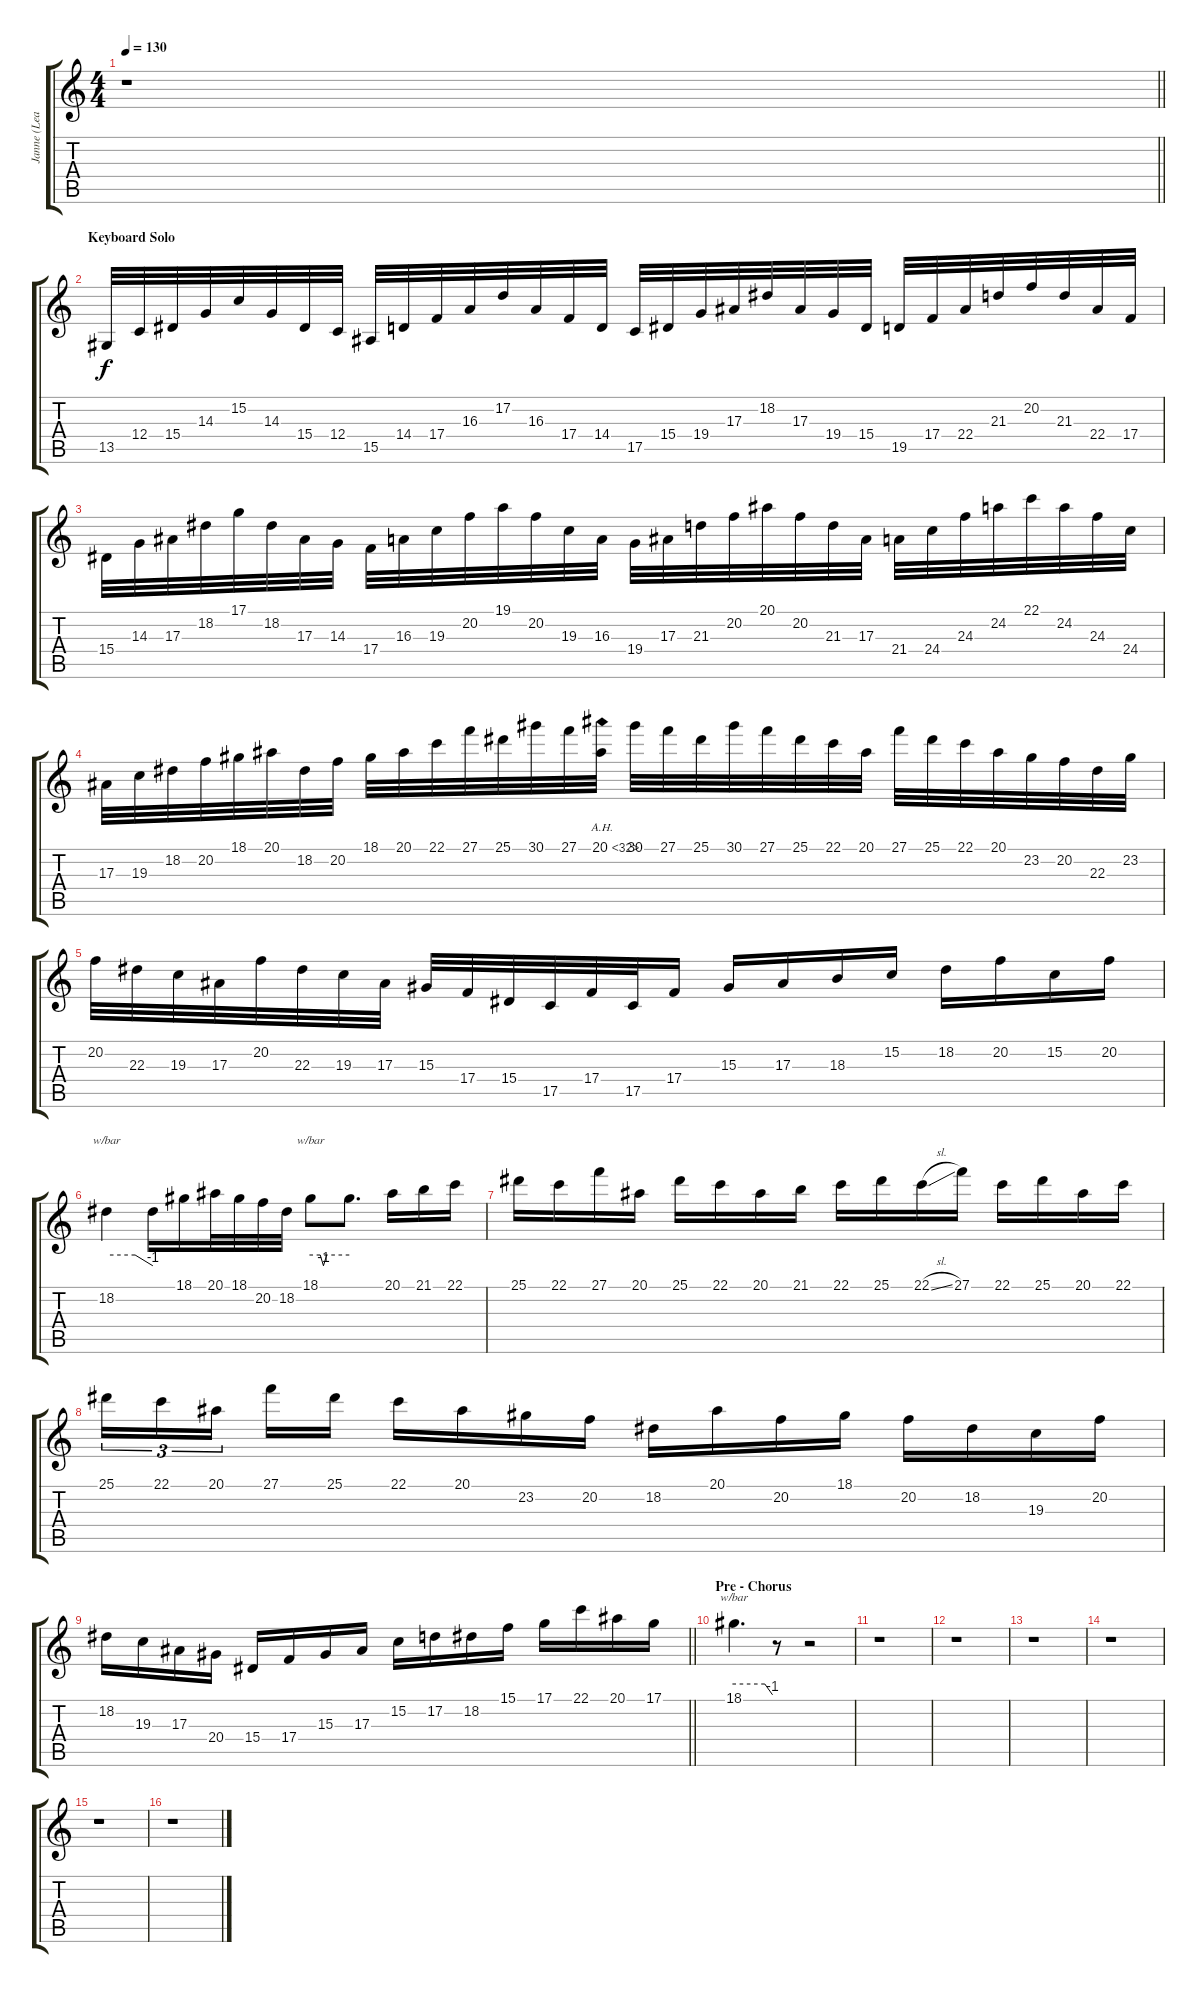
\track ("Janne (Lead I)" "Janne (Lea") {instrument lead2sawtooth}
\staff {score tabs}
\tuning (D4 A3 F3 C3 G2 C2) {hide}
\ts (4 4)
\tempo 130
\clef g2
\barLineRight lightlight
\ks c
r.1{dy f} |
\section ("" "Keyboard Solo")
13.5.32{volume 13 balance 8 instrument lead2sawtooth} 12.4.32 15.4.32 14.3.32 15.2.32 14.3.32 15.4.32 12.4.32 15.5.32 14.4.32 17.4.32 16.3.32 17.2.32 16.3.32 17.4.32 14.4.32 17.5.32 15.4.32 19.4.32 17.3.32 18.2.32 17.3.32 19.4.32 15.4.32 19.5.32 17.4.32 22.4.32 21.3.32 20.2.32 21.3.32 22.4.32 17.4.32 |
15.4.32 14.3.32 17.3.32 18.2.32 17.1.32 18.2.32 17.3.32 14.3.32 17.4.32 16.3.32 19.3.32 20.2.32 19.1.32 20.2.32 19.3.32 16.3.32 19.4.32 17.3.32 21.3.32 20.2.32 20.1.32 20.2.32 21.3.32 17.3.32 21.4.32 24.4.32 24.3.32 24.2.32 22.1.32 24.2.32 24.3.32 24.4.32 |
17.3.32 19.3.32 18.2.32 20.2.32 18.1.32 20.1.32 18.2.32 20.2.32 18.1.32 20.1.32 22.1.32 27.1.32 25.1.32 30.1.32 27.1.32 20.1{ah 12}.32 30.1.32 27.1.32 25.1.32 30.1.32 27.1.32 25.1.32 22.1.32 20.1.32 27.1.32 25.1.32 22.1.32 20.1.32 23.2.32 20.2.32 22.3.32 23.2.32 |
20.2.32 22.3.32 19.3.32 17.3.32 20.2.32 22.3.32 19.3.32 17.3.32 15.3.32 17.4.32 15.4.32 17.5.32 17.4.32 17.5.32 17.4.16 15.3.16 17.3.16 18.3.16 15.2.16 18.2.16 20.2.16 15.2.16 20.2.16 |
18.2.4{tbe (custom default 0 0 37 0 60 -4)} 18.2{t}.16 18.1.16 20.1.32 18.1.32 20.2.32 18.2.32 18.1.8{tbe (custom default 0 0 15 0 20 -4 25 0 60 0)} 18.1{t}.8{d} 20.1.16 21.1.16 22.1.16 |
25.1.16 22.1.16 27.1.16 20.1.16 25.1.16 22.1.16 20.1.16 21.1.16 22.1.16 25.1.16 22.1{sl}.16 27.1.16 22.1.16 25.1.16 20.1.16 22.1.16 |
25.1.16{tu (3 2)} 22.1.16{tu (3 2)} 20.1.16{tu (3 2) beam splitsecondary} 27.1.16 25.1.16 22.1.16 20.1.16 23.2.16 20.2.16 18.2.16 20.1.16 20.2.16 18.1.16 20.2.16 18.2.16 19.3.16 20.2.16 |
\barLineRight lightlight
18.2.16 19.3.16 17.3.16 20.4.16 15.4.16 17.4.16 15.3.16 17.3.16 15.2.16 17.2.16 18.2.16 15.1.16 17.1.16 22.1.16 20.1.16 17.1.16 |
\section ("" "Pre - Chorus")
18.1.4{d tbe (custom default 0 0 48 0 60 -4)} r.8 r.2 |
r.1 |
r.1 |
r.1 |
r.1 |
r.1 |
r.1
